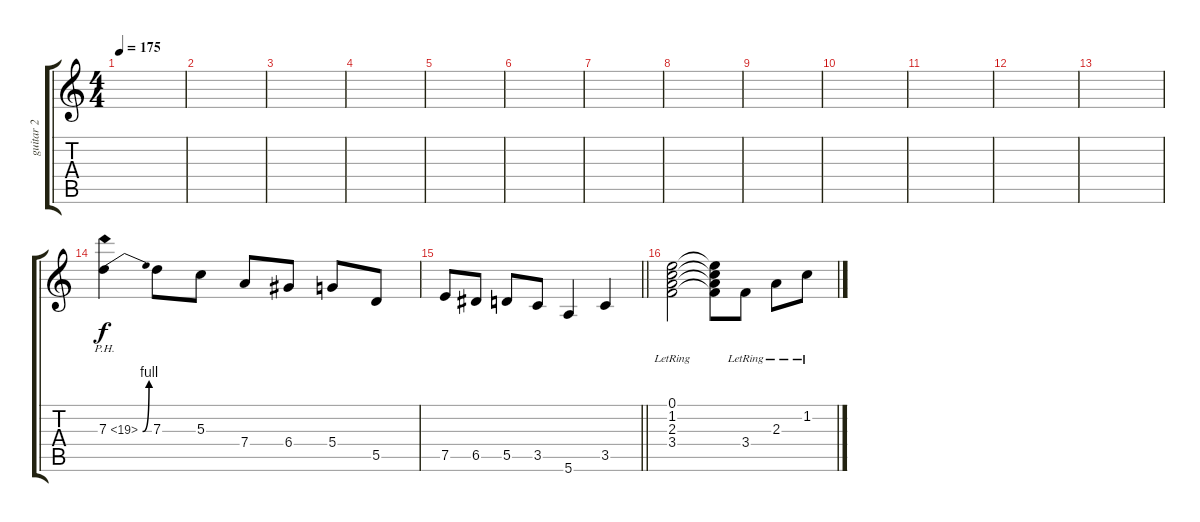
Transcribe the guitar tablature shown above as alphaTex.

\track ("guitar 2" "guitar 2") {instrument electricguitarjazz}
\staff {score tabs}
\tuning (E4 B3 G3 D3 A2 E2) {hide}
\ts (4 4)
\tempo 175
\clef g2
\ks c
|
|
|
|
|
|
|
|
|
|
|
|
|
7.3{be (bend 0 0 60 4) ph 12}.4 7.3.8 5.3.8 7.4.8 6.4.8 5.4.8 5.5.8 |
\barLineRight lightlight
7.5.8 6.5.8 5.5.8 3.5.8 5.6.4 3.5.4 |
(0.1{lr} 1.2{lr} 2.3{lr} 3.4{lr}).2{instrument electricguitarjazz} (0.1{t} 1.2{t} 2.3{t} 3.4{t}).8 3.4{lr}.8 2.3{lr}.8 1.2{lr}.8
